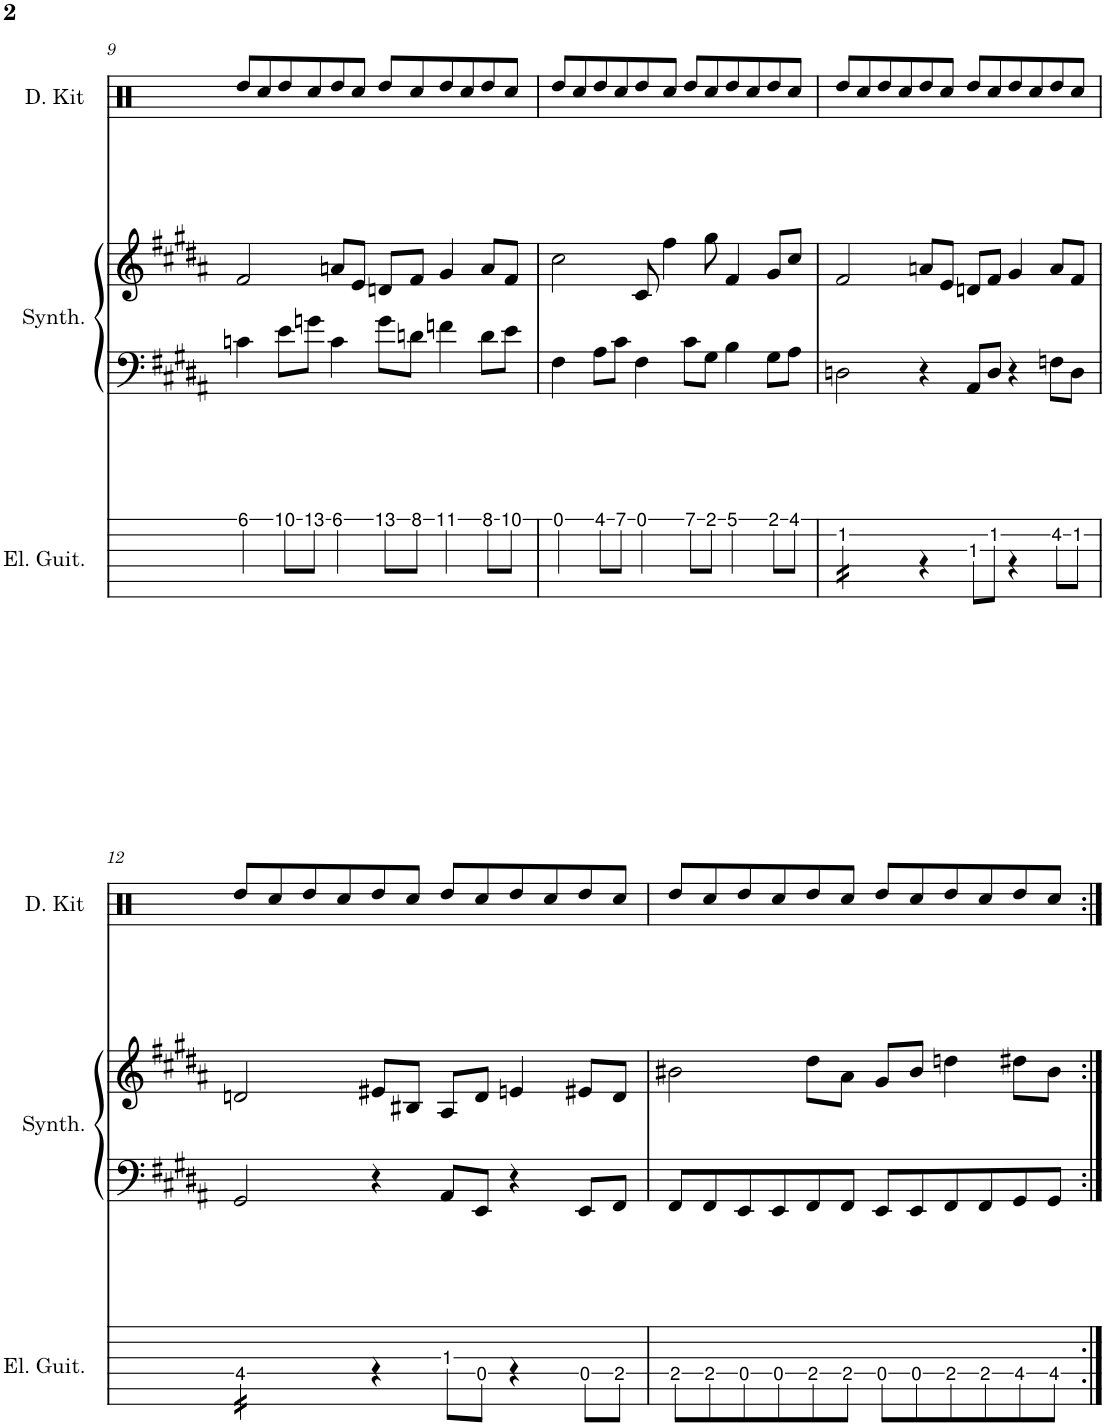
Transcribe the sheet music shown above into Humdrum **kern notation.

**kern	**kern	**kern	**kern
*part3	*part2	*part2	*part1
*staff4	*staff3	*staff2	*staff1
*I"Electric Guitar	*I"Square Synthesizer	*	*I"Drum Kit
*I'El. Guit.	*I'Synth.	*	*I'D. Kit
!!LO:PB:g=z
*	*clefF4	*clefG2	*clefX
*k[f#c#g#d#a#]	*k[f#c#g#d#a#]	*k[f#c#g#d#a#]	*k[]
*M6/4	*M6/4	*M6/4	*M6/4
=9	=9	=9	=9
4a#\	4cn\	2f#/	8Rdd/L
.	.	.	8Rcc/
8ddn\L	8e\L	.	8Rdd/
8ee#X\J	8gn\J	.	8Rcc/
4a#\	4c\	8an/L	8Rdd/
.	.	8e/J	8Rcc/J
8ee#\L	8g\L	8dn/L	8Rdd/L
8b#X\J	8dn\J	8f#/J	8Rcc/
4dd#X\	4fn\	4g#/	8Rdd/
.	.	.	8Rcc/
8b#\L	8d\L	8a/L	8Rdd/
8ddn\J	8e\J	8f#/J	8Rcc/J
=10	=10	=10	=10
4e\	4F#\	2cc#\	8Rdd/L
.	.	.	8Rcc/
8g#\L	8A#\L	.	8Rdd/
8b\J	8c#\J	.	8Rcc/
4e\	4F#\	8c#/	8Rdd/
.	.	4ff#\	8Rcc/J
8b\L	8c#\L	.	8Rdd/L
8f#\J	8G#\J	8gg#\	8Rcc/
4an\	4B\	4f#/	8Rdd/
.	.	.	8Rcc/
8f#\L	8G#\L	8g#/L	8Rdd/
8g#\J	8A#\J	8cc#/J	8Rcc/J
=11	=11	=11	=11
2B#X\	2Dn\	2f#/	8Rdd/L
.	.	.	8Rcc/
.	.	.	8Rdd/
.	.	.	8Rcc/
4r	4r	8an/L	8Rdd/
.	.	8e/J	8Rcc/J
8G#\L	8AA#/L	8dn/L	8Rdd/L
8B#\J	8D/J	8f#/J	8Rcc/
4r	4r	4g#/	8Rdd/
.	.	.	8Rcc/
8d#\L	8Fn\L	8a/L	8Rdd/
8B#\J	8D\J	8f#/J	8Rcc/J
!!LO:LB:g=z
=12	=12	=12	=12
2F#\	2GG#/	2dn/	8Rdd/L
.	.	.	8Rcc/
.	.	.	8Rdd/
.	.	.	8Rcc/
4r	4r	8e#X/L	8Rdd/
.	.	8B#X/J	8Rcc/J
8G#\L	8AA#/L	8A#/L	8Rdd/L
8Dn\J	8EE/J	8d/J	8Rcc/
4r	4r	4en/	8Rdd/
.	.	.	8Rcc/
8D\L	8EE/L	8e#X/L	8Rdd/
8E\J	8FF#/J	8d/J	8Rcc/J
=13	=13	=13	=13
8E\L	8FF#/L	2b#X\	8Rdd/L
8E\	8FF#/	.	8Rcc/
8Dn\	8EE/	.	8Rdd/
8D\	8EE/	.	8Rcc/
8E\	8FF#/	8dd#\L	8Rdd/
8E\J	8FF#/J	8a#\J	8Rcc/J
8D\L	8EE/L	8g#/L	8Rdd/L
8D\	8EE/	8b#/J	8Rcc/
8E\	8FF#/	4ddn\	8Rdd/
8E\	8FF#/	.	8Rcc/
8F#\	8GG#/	8dd#X\L	8Rdd/
8F#\J	8GG#/J	8b#\J	8Rcc/J
=:|!	=:|!	=:|!	=:|!
*-	*-	*-	*-
